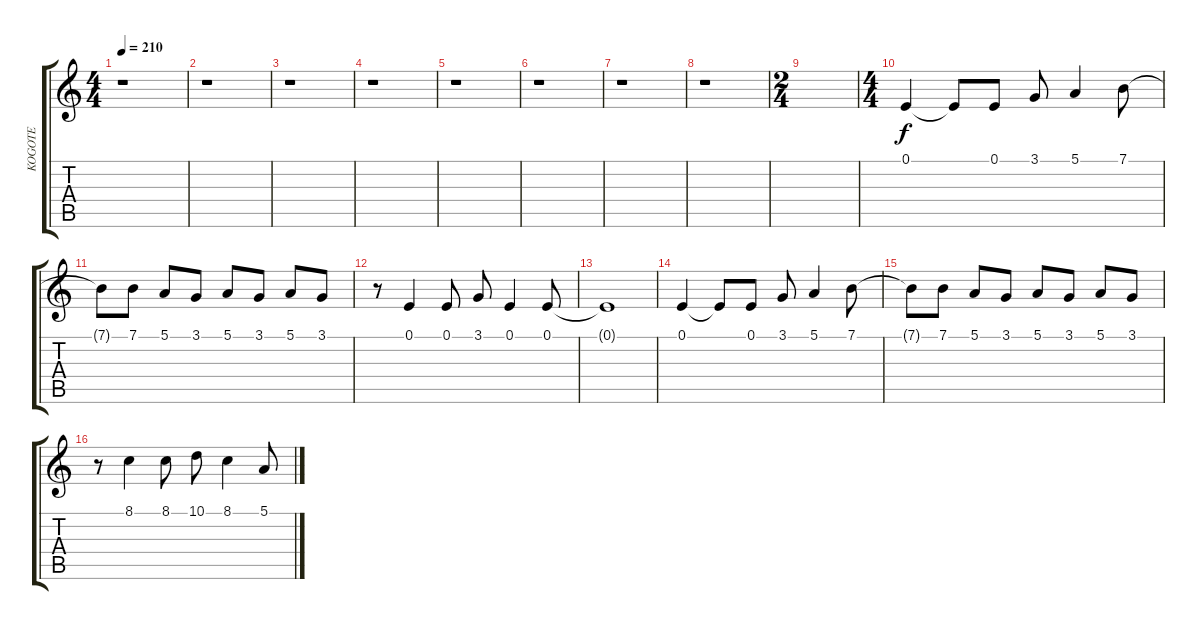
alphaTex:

\track ("KOGOTE" "KOGOTE") {instrument brasssection}
\staff {score tabs}
\tuning (E4 B3 G3 D3 A2 E2) {hide}
\ts (4 4)
\tempo 210
\clef g2
\ks c
r.1{dy f} |
r.1 |
r.1 |
r.1 |
r.1 |
r.1 |
r.1 |
r.1 |
\ts (2 4)
|
\ts (4 4)
0.1.4 0.1{t}.8 0.1.8 3.1.8 5.1.4 7.1.8 |
7.1{t}.8 7.1.8 5.1.8 3.1.8 5.1.8 3.1.8 5.1.8 3.1.8 |
r.8 0.1.4 0.1.8 3.1.8 0.1.4 0.1.8 |
0.1{t}.1 |
0.1.4 0.1{t}.8 0.1.8 3.1.8 5.1.4 7.1.8 |
7.1{t}.8 7.1.8 5.1.8 3.1.8 5.1.8 3.1.8 5.1.8 3.1.8 |
r.8 8.1.4 8.1.8 10.1.8 8.1.4 5.1.8
